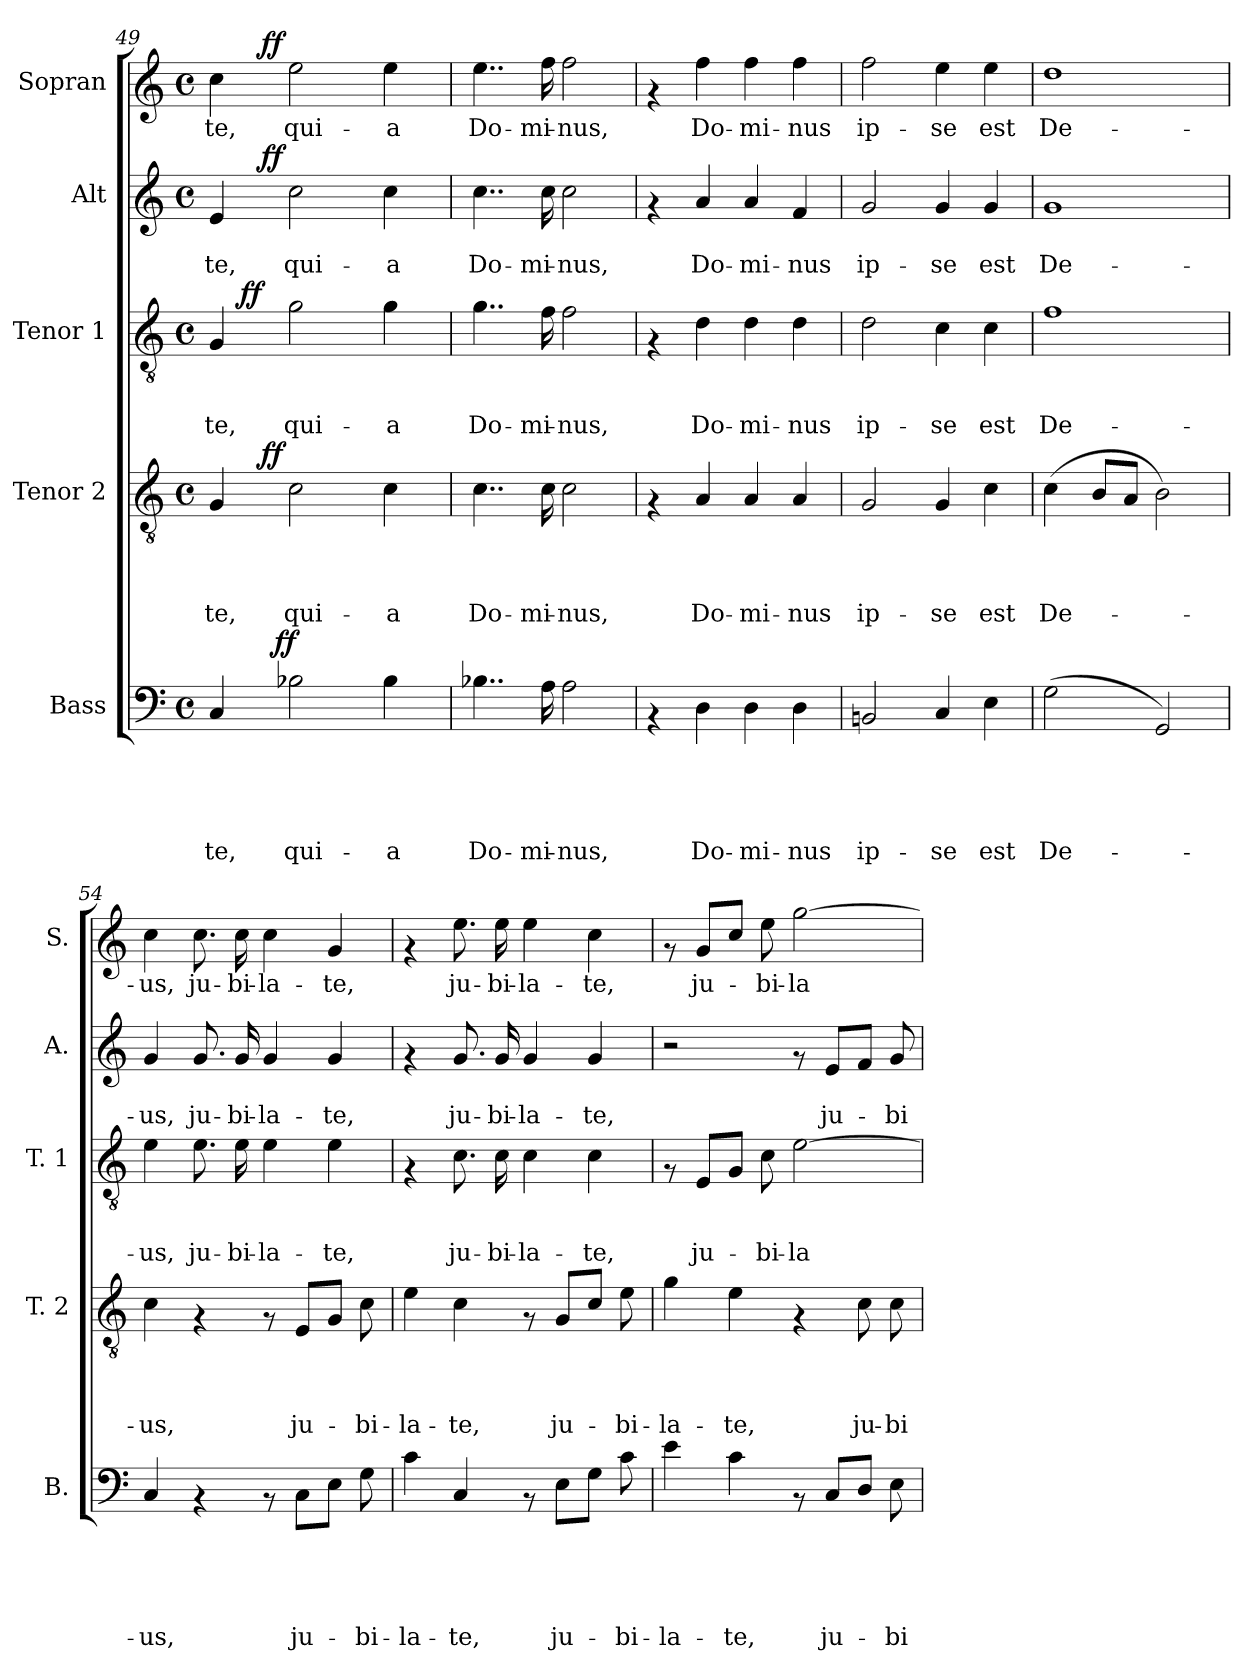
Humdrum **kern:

**kern	**text	**text	**text	**text	**text	**dynam	**kern	**text	**text	**text	**text	**dynam	**kern	**text	**text	**text	**dynam	**kern	**text	**text	**dynam	**kern	**text	**dynam
*part5	*part5	*part5	*part5	*part5	*part5	*part5	*part4	*part4	*part4	*part4	*part4	*part4	*part3	*part3	*part3	*part3	*part3	*part2	*part2	*part2	*part2	*part1	*part1	*part1
*staff5	*staff5	*staff5	*staff5	*staff5	*staff5	*staff5	*staff4	*staff4	*staff4	*staff4	*staff4	*staff4	*staff3	*staff3	*staff3	*staff3	*staff3	*staff2	*staff2	*staff2	*staff2	*staff1	*staff1	*staff1
*I"Bass	*	*	*	*	*	*	*I"Tenor 2	*	*	*	*	*	*I"Tenor 1	*	*	*	*	*I"Alt	*	*	*	*I"Sopran	*	*
*I'B.	*	*	*	*	*	*	*I'T. 2	*	*	*	*	*	*I'T. 1	*	*	*	*	*I'A.	*	*	*	*I'S.	*	*
!!LO:PB:g=z
*clefF4	*	*	*	*	*	*	*clefGv2	*	*	*	*	*	*clefGv2	*	*	*	*	*clefG2	*	*	*	*clefG2	*	*
*k[]	*	*	*	*	*	*	*k[]	*	*	*	*	*	*k[]	*	*	*	*	*k[]	*	*	*	*k[]	*	*
*C:	*	*	*	*	*	*	*C:	*	*	*	*	*	*C:	*	*	*	*	*C:	*	*	*	*C:	*	*
*M4/4	*	*	*	*	*	*	*M4/4	*	*	*	*	*	*M4/4	*	*	*	*	*M4/4	*	*	*	*M4/4	*	*
*met(c)	*	*	*	*	*	*	*met(c)	*	*	*	*	*	*met(c)	*	*	*	*	*met(c)	*	*	*	*met(c)	*	*
=49	=49	=49	=49	=49	=49	=49	=49	=49	=49	=49	=49	=49	=49	=49	=49	=49	=49	=49	=49	=49	=49	=49	=49	=49
!	!	!	!	!	!LO:LY:b	!	!	!	!	!	!LO:LY:b	!	!	!	!	!LO:LY:b	!	!	!	!LO:LY:b	!	!	!LO:LY:b	!
*^	*	*	*	*	*	*	*^	*	*	*	*	*	*^	*	*	*	*	*^	*	*	*	*^	*	*
4C/	8..ryy	.	.	.	.	-te,	.	4G/	8.ryy	.	.	.	-te,	.	4G/	8ryy	.	.	-te,	.	4e/	8.ryy	.	-te,	.	4cc\	8.ryy	-te,	.
!	!	!	!	!	!	!	!	!	!	!	!	!	!	!	!	!	!	!	!	!LO:DY:a	!	!	!	!	!	!	!	!	!
.	.	.	.	.	.	.	.	.	.	.	.	.	.	.	.	2..ryy	.	.	.	ff	.	.	.	.	.	.	.	.	.
!	!	!	!	!	!	!	!	!	!	!	!	!	!	!LO:DY:a	!	!	!	!	!	!	!	!	!	!	!LO:DY:a	!	!	!	!LO:DY:a
.	.	.	.	.	.	.	.	.	2ryy	.	.	.	.	ff	.	.	.	.	.	.	.	2ryy	.	.	ff	.	2ryy	.	ff
!	!	!	!	!	!	!	!LO:DY:a	!	!	!	!	!	!	!	!	!	!	!	!	!	!	!	!	!	!	!	!	!	!
.	2ryy	.	.	.	.	.	ff	.	.	.	.	.	.	.	.	.	.	.	.	.	.	.	.	.	.	.	.	.	.
!	!	!	!	!	!	!LO:LY:b	!	!	!	!	!	!	!LO:LY:b	!	!	!	!	!	!LO:LY:b	!	!	!	!	!LO:LY:b	!	!	!	!LO:LY:b	!
2B-X\	.	.	.	.	.	qui-	.	2c\	.	.	.	.	qui-	.	2g\	.	.	.	qui-	.	2cc\	.	.	qui-	.	2ee\	.	qui-	.
.	.	.	.	.	.	.	.	.	4ryy	.	.	.	.	.	.	.	.	.	.	.	.	4ryy	.	.	.	.	4ryy	.	.
.	4ryy	.	.	.	.	.	.	.	.	.	.	.	.	.	.	.	.	.	.	.	.	.	.	.	.	.	.	.	.
!	!	!	!	!	!	!LO:LY:b	!	!	!	!	!	!	!LO:LY:b	!	!	!	!	!	!LO:LY:b	!	!	!	!	!LO:LY:b	!	!	!	!LO:LY:b	!
4B-\	.	.	.	.	.	-a	.	4c\	.	.	.	.	-a	.	4g\	.	.	.	-a	.	4cc\	.	.	-a	.	4ee\	.	-a	.
.	.	.	.	.	.	.	.	.	16ryy	.	.	.	.	.	.	.	.	.	.	.	.	16ryy	.	.	.	.	16ryy	.	.
.	32ryy	.	.	.	.	.	.	.	.	.	.	.	.	.	.	.	.	.	.	.	.	.	.	.	.	.	.	.	.
=50	=50	=50	=50	=50	=50	=50	=50	=50	=50	=50	=50	=50	=50	=50	=50	=50	=50	=50	=50	=50	=50	=50	=50	=50	=50	=50	=50	=50	=50
!	!	!	!	!	!	!LO:LY:b	!	!	!	!	!	!	!LO:LY:b	!	!	!	!	!	!LO:LY:b	!	!	!	!	!LO:LY:b	!	!	!	!LO:LY:b	!
*v	*v	*	*	*	*	*	*	*	*	*	*	*	*	*	*v	*v	*	*	*	*	*v	*v	*	*	*	*v	*v	*	*
*	*	*	*	*	*	*	*v	*v	*	*	*	*	*	*	*	*	*	*	*	*	*	*	*	*	*
4..B-X\	.	.	.	.	Do-	.	4..c\	.	.	.	Do-	.	4..g\	.	.	Do-	.	4..cc\	.	Do-	.	4..ee\	Do-	.
!	!	!	!	!	!LO:LY:b	!	!	!	!	!	!LO:LY:b	!	!	!	!	!LO:LY:b	!	!	!	!LO:LY:b	!	!	!LO:LY:b	!
16A\	.	.	.	.	-mi-	.	16c\	.	.	.	-mi-	.	16f\	.	.	-mi-	.	16cc\	.	-mi-	.	16ff\	-mi-	.
!	!	!	!	!	!LO:LY:b	!	!	!	!	!	!LO:LY:b	!	!	!	!	!LO:LY:b	!	!	!	!LO:LY:b	!	!	!LO:LY:b	!
2A\	.	.	.	.	-nus,	.	2c\	.	.	.	-nus,	.	2f\	.	.	-nus,	.	2cc\	.	-nus,	.	2ff\	-nus,	.
=51	=51	=51	=51	=51	=51	=51	=51	=51	=51	=51	=51	=51	=51	=51	=51	=51	=51	=51	=51	=51	=51	=51	=51	=51
4rAA	.	.	.	.	.	.	4rF	.	.	.	.	.	4rF	.	.	.	.	4rf	.	.	.	4rf	.	.
!	!	!	!	!	!LO:LY:b	!	!	!	!	!	!LO:LY:b	!	!	!	!	!LO:LY:b	!	!	!	!LO:LY:b	!	!	!LO:LY:b	!
4D\	.	.	.	.	Do-	.	4A/	.	.	.	Do-	.	4d\	.	.	Do-	.	4a/	.	Do-	.	4ff\	Do-	.
!	!	!	!	!	!LO:LY:b	!	!	!	!	!	!LO:LY:b	!	!	!	!	!LO:LY:b	!	!	!	!LO:LY:b	!	!	!LO:LY:b	!
4D\	.	.	.	.	-mi-	.	4A/	.	.	.	-mi-	.	4d\	.	.	-mi-	.	4a/	.	-mi-	.	4ff\	-mi-	.
!	!	!	!	!	!LO:LY:b	!	!	!	!	!	!LO:LY:b	!	!	!	!	!LO:LY:b	!	!	!	!LO:LY:b	!	!	!LO:LY:b	!
4D\	.	.	.	.	-nus	.	4A/	.	.	.	-nus	.	4d\	.	.	-nus	.	4f/	.	-nus	.	4ff\	-nus	.
=52	=52	=52	=52	=52	=52	=52	=52	=52	=52	=52	=52	=52	=52	=52	=52	=52	=52	=52	=52	=52	=52	=52	=52	=52
!	!	!	!	!	!LO:LY:b	!	!	!	!	!	!LO:LY:b	!	!	!	!	!LO:LY:b	!	!	!	!LO:LY:b	!	!	!LO:LY:b	!
2BBn/	.	.	.	.	ip-	.	2G/	.	.	.	ip-	.	2d\	.	.	ip-	.	2g/	.	ip-	.	2ff\	ip-	.
!	!	!	!	!	!LO:LY:b	!	!	!	!	!	!LO:LY:b	!	!	!	!	!LO:LY:b	!	!	!	!LO:LY:b	!	!	!LO:LY:b	!
4C/	.	.	.	.	-se	.	4G/	.	.	.	-se	.	4c\	.	.	-se	.	4g/	.	-se	.	4ee\	-se	.
!	!	!	!	!	!LO:LY:b	!	!	!	!	!	!LO:LY:b	!	!	!	!	!LO:LY:b	!	!	!	!LO:LY:b	!	!	!LO:LY:b	!
4E\	.	.	.	.	est	.	4c\	.	.	.	est	.	4c\	.	.	est	.	4g/	.	est	.	4ee\	est	.
=53	=53	=53	=53	=53	=53	=53	=53	=53	=53	=53	=53	=53	=53	=53	=53	=53	=53	=53	=53	=53	=53	=53	=53	=53
!	!	!	!	!	!LO:LY:b	!	!	!	!	!	!LO:LY:b	!	!	!	!	!LO:LY:b	!	!	!	!LO:LY:b	!	!	!LO:LY:b	!
(>2G\	.	.	.	.	De-	.	(>4c\	.	.	.	De-	.	1f	.	.	De-	.	1g	.	De-	.	1dd	De-	.
.	.	.	.	.	.	.	8B/L	.	.	.	.	.	.	.	.	.	.	.	.	.	.	.	.	.
.	.	.	.	.	.	.	8A/J	.	.	.	.	.	.	.	.	.	.	.	.	.	.	.	.	.
2GG/)	.	.	.	.	.	.	2B\)	.	.	.	.	.	.	.	.	.	.	.	.	.	.	.	.	.
=54	=54	=54	=54	=54	=54	=54	=54	=54	=54	=54	=54	=54	=54	=54	=54	=54	=54	=54	=54	=54	=54	=54	=54	=54
!	!	!	!	!	!LO:LY:b	!	!	!	!	!	!LO:LY:b	!	!	!	!	!LO:LY:b	!	!	!	!LO:LY:b	!	!	!LO:LY:b	!
4C/	.	.	.	.	-us,	.	4c\	.	.	.	-us,	.	4e\	.	.	-us,	.	4g/	.	-us,	.	4cc\	-us,	.
!	!	!	!	!	!	!	!	!	!	!	!	!	!	!	!	!LO:LY:b	!	!	!	!LO:LY:b	!	!	!LO:LY:b	!
4rAA	.	.	.	.	.	.	4rF	.	.	.	.	.	8.e\	.	.	ju-	.	8.g/	.	ju-	.	8.cc\	ju-	.
!	!	!	!	!	!	!	!	!	!	!	!	!	!	!	!	!LO:LY:b	!	!	!	!LO:LY:b	!	!	!LO:LY:b	!
.	.	.	.	.	.	.	.	.	.	.	.	.	16e\	.	.	-bi-	.	16g/	.	-bi-	.	16cc\	-bi-	.
!	!	!	!	!	!	!	!	!	!	!	!	!	!	!	!	!LO:LY:b	!	!	!	!LO:LY:b	!	!	!LO:LY:b	!
8rAA	.	.	.	.	.	.	8rF	.	.	.	.	.	4e\	.	.	-la-	.	4g/	.	-la-	.	4cc\	-la-	.
!	!	!	!	!	!LO:LY:b	!	!	!	!	!	!LO:LY:b	!	!	!	!	!	!	!	!	!	!	!	!	!
8C\L	.	.	.	.	ju-	.	8E/L	.	.	.	ju-	.	.	.	.	.	.	.	.	.	.	.	.	.
!	!	!	!	!	!	!	!	!	!	!	!	!	!	!	!	!LO:LY:b	!	!	!	!LO:LY:b	!	!	!LO:LY:b	!
8E\J	.	.	.	.	.	.	8G/J	.	.	.	.	.	4e\	.	.	-te,	.	4g/	.	-te,	.	4g/	-te,	.
!	!	!	!	!	!LO:LY:b	!	!	!	!	!	!LO:LY:b	!	!	!	!	!	!	!	!	!	!	!	!	!
8G\	.	.	.	.	-bi-	.	8c\	.	.	.	-bi-	.	.	.	.	.	.	.	.	.	.	.	.	.
!!LO:PB:g=z
=55	=55	=55	=55	=55	=55	=55	=55	=55	=55	=55	=55	=55	=55	=55	=55	=55	=55	=55	=55	=55	=55	=55	=55	=55
!	!	!	!	!	!LO:LY:b	!	!	!	!	!	!LO:LY:b	!	!	!	!	!	!	!	!	!	!	!	!	!
4c\	.	.	.	.	-la-	.	4e\	.	.	.	-la-	.	4rF	.	.	.	.	4rf	.	.	.	4rf	.	.
!	!	!	!	!	!LO:LY:b	!	!	!	!	!	!LO:LY:b	!	!	!	!	!LO:LY:b	!	!	!	!LO:LY:b	!	!	!LO:LY:b	!
4C/	.	.	.	.	-te,	.	4c\	.	.	.	-te,	.	8.c\	.	.	ju-	.	8.g/	.	ju-	.	8.ee\	ju-	.
!	!	!	!	!	!	!	!	!	!	!	!	!	!	!	!	!LO:LY:b	!	!	!	!LO:LY:b	!	!	!LO:LY:b	!
.	.	.	.	.	.	.	.	.	.	.	.	.	16c\	.	.	-bi-	.	16g/	.	-bi-	.	16ee\	-bi-	.
!	!	!	!	!	!	!	!	!	!	!	!	!	!	!	!	!LO:LY:b	!	!	!	!LO:LY:b	!	!	!LO:LY:b	!
8rAA	.	.	.	.	.	.	8rF	.	.	.	.	.	4c\	.	.	-la-	.	4g/	.	-la-	.	4ee\	-la-	.
!	!	!	!	!	!LO:LY:b	!	!	!	!	!	!LO:LY:b	!	!	!	!	!	!	!	!	!	!	!	!	!
8E\L	.	.	.	.	ju-	.	8G/L	.	.	.	ju-	.	.	.	.	.	.	.	.	.	.	.	.	.
!	!	!	!	!	!	!	!	!	!	!	!	!	!	!	!	!LO:LY:b	!	!	!	!LO:LY:b	!	!	!LO:LY:b	!
8G\J	.	.	.	.	.	.	8c/J	.	.	.	.	.	4c\	.	.	-te,	.	4g/	.	-te,	.	4cc\	-te,	.
!	!	!	!	!	!LO:LY:b	!	!	!	!	!	!LO:LY:b	!	!	!	!	!	!	!	!	!	!	!	!	!
8c\	.	.	.	.	-bi-	.	8e\	.	.	.	-bi-	.	.	.	.	.	.	.	.	.	.	.	.	.
=56	=56	=56	=56	=56	=56	=56	=56	=56	=56	=56	=56	=56	=56	=56	=56	=56	=56	=56	=56	=56	=56	=56	=56	=56
!	!	!	!	!	!LO:LY:b	!	!	!	!	!	!LO:LY:b	!	!	!	!	!	!	!	!	!	!	!	!	!
4e\	.	.	.	.	-la-	.	4g\	.	.	.	-la-	.	8rF	.	.	.	.	2r	.	.	.	8rf	.	.
!	!	!	!	!	!	!	!	!	!	!	!	!	!	!	!	!LO:LY:b	!	!	!	!	!	!	!LO:LY:b	!
.	.	.	.	.	.	.	.	.	.	.	.	.	8E/L	.	.	ju-	.	.	.	.	.	8g/L	ju-	.
!	!	!	!	!	!LO:LY:b	!	!	!	!	!	!LO:LY:b	!	!	!	!	!	!	!	!	!	!	!	!	!
4c\	.	.	.	.	-te,	.	4e\	.	.	.	-te,	.	8G/J	.	.	.	.	.	.	.	.	8cc/J	.	.
!	!	!	!	!	!	!	!	!	!	!	!	!	!	!	!	!LO:LY:b	!	!	!	!	!	!	!LO:LY:b	!
.	.	.	.	.	.	.	.	.	.	.	.	.	8c\	.	.	-bi-	.	.	.	.	.	8ee\	-bi-	.
!	!	!	!	!	!	!	!	!	!	!	!	!	!	!	!	!LO:LY:b	!	!	!	!	!	!	!LO:LY:b	!
8rAA	.	.	.	.	.	.	4rF	.	.	.	.	.	[>2e\	.	.	-la-	.	8rf	.	.	.	[>2gg\	-la-	.
!	!	!	!	!	!LO:LY:b	!	!	!	!	!	!	!	!	!	!	!	!	!	!	!LO:LY:b	!	!	!	!
8C/L	.	.	.	.	ju-	.	.	.	.	.	.	.	.	.	.	.	.	8e/L	.	ju-	.	.	.	.
!	!	!	!	!	!	!	!	!	!	!	!LO:LY:b	!	!	!	!	!	!	!	!	!	!	!	!	!
8D/J	.	.	.	.	.	.	8c\	.	.	.	ju-	.	.	.	.	.	.	8f/J	.	.	.	.	.	.
!	!	!	!	!	!LO:LY:b	!	!	!	!	!	!LO:LY:b	!	!	!	!	!	!	!	!	!LO:LY:b	!	!	!	!
8E\	.	.	.	.	-bi-	.	8c\	.	.	.	-bi-	.	.	.	.	.	.	8g/	.	-bi-	.	.	.	.
=	=	=	=	=	=	=	=	=	=	=	=	=	=	=	=	=	=	=	=	=	=	=	=	=
*-	*-	*-	*-	*-	*-	*-	*-	*-	*-	*-	*-	*-	*-	*-	*-	*-	*-	*-	*-	*-	*-	*-	*-	*-
